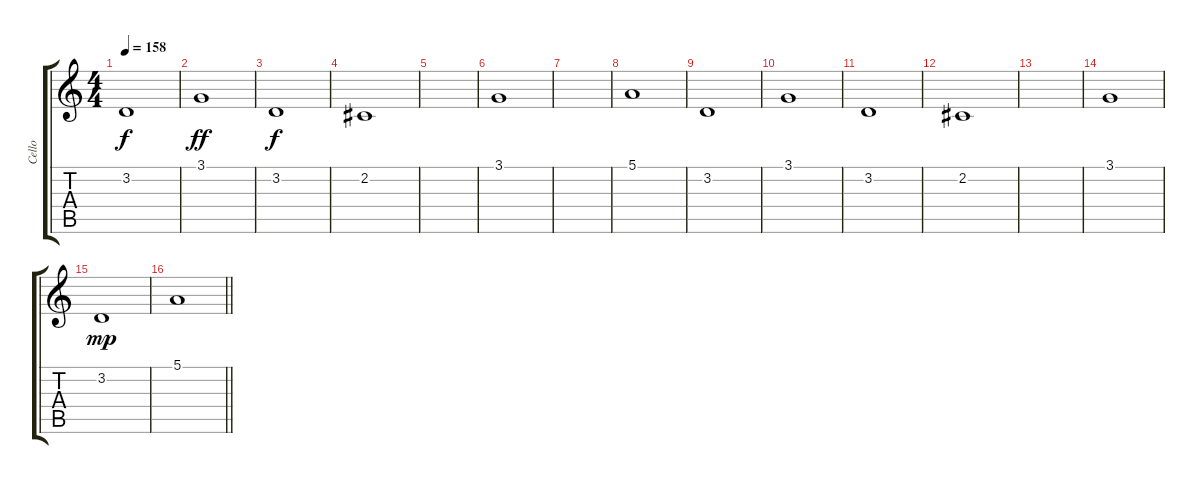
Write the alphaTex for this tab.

\track ("Cello" "Cello") {instrument stringensemble2}
\staff {score tabs}
\tuning (E4 B3 G3 D3 A2 E2) {hide}
\ts (4 4)
\tempo 158
\clef g2
\ks c
3.2.1{dy f} |
3.1.1{dy ff} |
3.2.1{dy f} |
2.2.1 |
|
3.1.1 |
|
5.1.1 |
3.2.1 |
3.1.1 |
3.2.1 |
2.2.1 |
|
3.1.1 |
3.2.1{dy mp} |
\barLineRight lightlight
5.1.1
